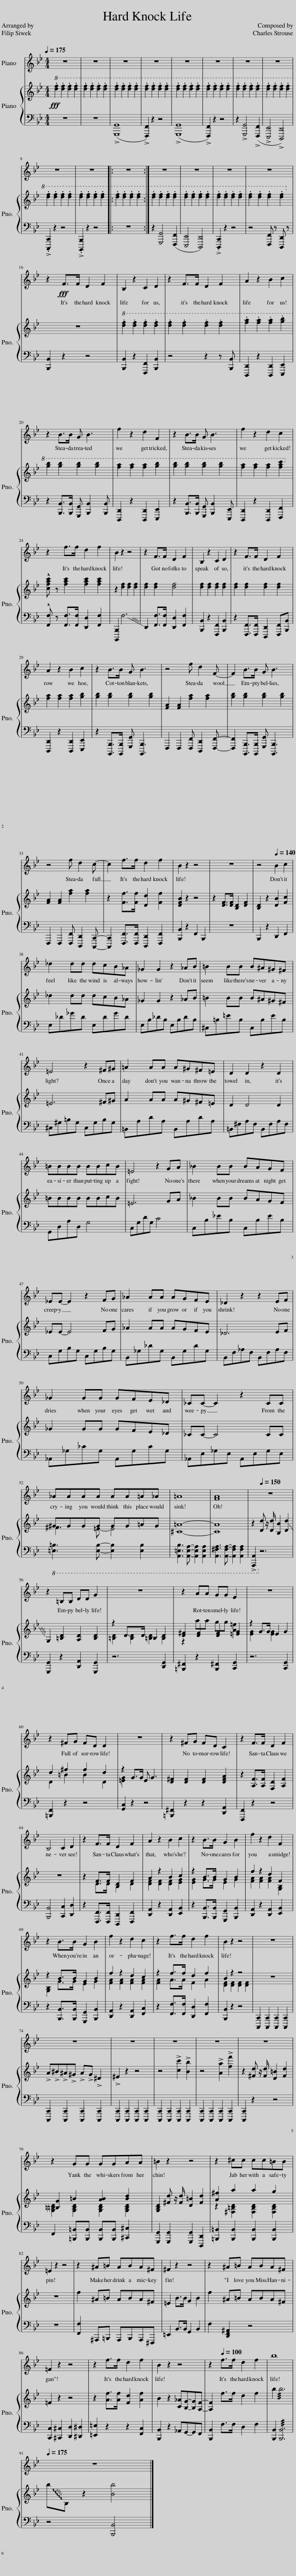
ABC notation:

X:1
%%score 1 { ( 2 4 ) | 3 }
L:1/8
Q:1/4=175
M:4/4
I:linebreak $
K:Bb
V:1 treble
V:2 treble
V:4 treble
V:3 bass
V:1
 z8 | z8 | z8 | z8 | z8 | %5
 z8 | z8 | z8 |$ z8 | z8 |: %10
 z8 :| z8 | z8 | z8 | z8 |$ %15
 z2!fff! F>F D2 F2 | B,2 z2 C2 D2 | z2 F>F D2 F2 | A2 z2 B2 c2 |$ z2 B>B G B3 | %20
 f2 z2 d2 F2 | z2 B>B G B3 | f2 z2 d2 c2 |$ z2 f>f d2 f2 | B2 z2 z4 | %25
 z2 F>F D2 F2 | B,2 z2 C2 D2 | z2 F>F D2 F2 |$ A2 z2 B2 c2 | z2 B>B G B3 | %30
 z4 f d2 F- | F2 B>B G B3 |$ z4 f d2 c- | c2 f>f d2 f2 | B2 z2 z4 | %35
 z8 | z4[Q:1/4=140] B2 c2 |$ _d2 dd dcB_A | _G2 G2 z2 _AB | =B2 BB B^A^G^F |$ %40
 =E4 z2 ^F^G | =A2 AA A^G^F=E | D2 D2 z2 D2 |$ =BBBB BBcB | =E4 z2 GA | %45
 _B2 BB BAGF |$ _EE- E2 z2 FG | _A2 AA AGFE | _D2 z2 z2 EF |$ _G2 GG GFE_D | %50
 _CC- C2 z2 CC |$ _AAAA AA=A_A | =A8 | [FA]8 | z8[Q:1/4=150] |$ %55
 z2 =B,B, DD G2 | z8 | z2 AA GG E2 | z8 |$ z2 ^FG FD D2 | %60
 z8 | z2 ^FG FD C2 | z2 F>F D2 F2 |$ B,4 C2 D2 | z2 F>F D2 F2 | %65
 A2 z2 B2 c2 | z2 B>B G2 B2 | f2 z2 d2 F2 |$ z2 B>B G2 B2 | f2 z2 d2 c2 | %70
 z2 f>f d2 f2 | B2 z2 z4 | z8 |$ z8 | z8 | %75
 z8 | z8 | z8 |$ z2 GG GGAA | =B2 z2 z4 | %80
 z2 ^cc cc=BB |$ =E2 z2 z4 | z2 ^A=B ABA^F | ^F2 z2 z4 | z2 ^A=B ABA^F |$ %85
 =F2 z2 z4 | z2 f>f d2 f2 | B2 z2 z4 | z2[Q:1/4=100] f>f d2 f2 | b8 |$ %90
[Q:1/4=175] z8 |] %91
V:2
!fff!!8va(! .[d'f']2 .[d'f']2 .[d'f']2 .[d'f']2 | .[d'f']2 .[d'f']2 .[d'f']2 .[d'f']2 | .[d'f']2 .[d'f']2 .[d'f']2 .[d'f']2 | .[d'f']2 .[d'f']2 .[d'f']2 .[d'f']2 | .[d'f']2 .[d'f']2 .[d'f']2 .[d'f']2 | %5
 .[d'f']2 .[d'f']2 .[d'f']2 .[d'f']2 | .[d'f']2 .[d'f']2 .[d'f']2 .[d'f']2 | .[d'f']2 .[d'f']2 .[d'f']2 .[d'f']2 |$ .[d'f']2 .[d'f']2 .[d'f']2 .[d'f']2 | .[d'f']2 .[d'f']2 .[d'f']2 .[d'f']2 |: %10
 .[d'f']2 .[d'f']2 .[d'f']2 .[d'f']2 :| .[d'f']2 .[d'f']2 .[d'f']2 .[d'f']2 | .[d'f']2 .[d'f']2 .[d'f']2 .[d'f']2 | .[d'f']2 .[d'f']2 .[d'f']2 .[d'f']2 | .[d'f']2 .[d'f']2 .[d'f']2 .[d'f']2!8va)! |$ %15
 z8 |!8va(! .[d'f']2 .[d'f']2 .[d'f']2 .[d'f']2 | .[d'f']2 .[d'f']2 .[d'f']2 .[d'f']2 | .[f'a']2 .[f'a']2 .[f'a']2 .[g'b']2 |$ [g'b']2 [g'b']2 [g'b']2 [g'b']2 | %20
 [f'a']2 [f'a']2 [f'a']2 [g'b']2 | [g'b']2 [g'b']2 [g'b']2 [g'b']2 | [f'a']2 [f'a']2 [f'a']2 [f'a'c'']2!8va)! |$ !^![cfac'] z [fac']2 [fac']2 [fac']2 | z2 [df]2 [df]2 [df]2 | %25
 [df]2 [df]2 [df]4 | [df]2 [df]2 [df]2 [df]2 | [df]2 [df]2 [df]2 [df]2 |$ [fa]2 [fa]2 [fa]2 [gb]2 | [gb]2 [gb]2 [gb]2 [gb]2 | %30
 [FA]2 [FA]2 [fa]2 [fa]2 | [gb]2 [gb]2 [gb]2 [gb]2 |$ [FA]2 [FA]2 [fa]2 [fa]2 | z2 [Ff]>[Ff] [Dd]2 [Ff]2 | [DFB]2 z2 z4 | %35
 z2 [DF]>[DF] [B,D]2 [DF]2 | [B,D]2 z2 [DB]2 [Fc]2 |$ _d2 dd dcB_A | _G2 G2 z2 _AB | =B2 BB B^A^G^F |$ %40
 =E6 ^F^G | A2 AA A^G^F=E | D2 D4 D2 |$ =BBBB BBcB | =E6 GA | %45
 _B2 BB BAGF |$ _EE- E4 FG | _A2 AA AGFE | _D6 EF |$ _G2 GG GFE_D | %50
 _CC- C4 CC |$ ^GGGG GG=AG | [^C=A]8- | [CA]8 | z2 [Dd] z/ [Dd]/ [B,B]2 !-(![Dd]2 |$ %55
 !-)!G,2 [=B,D]2 [A,D]2 [B,D]2 | z2 D>D =B,2 D2 | [D^F]2 [DF]2 [DF]2 [=EG]2 | z2 G>G E2 G2 |$ d2 ^f2 f2 d2 | %60
 z2 G>G =E G3 | [D^F]2 [DF]2 [DF]2 [DFA]2 | z2 [A,F]>[A,F] [F,D]2 [A,F]2 |$ z8 | z2 F>F D2 F2 | %65
 A2 z2 B2 c2 | z2 B>B G2 B2 | f2 z2 d2 F2 |$ z2 B>B G2 B2 | f2 z2 d2 c2 | %70
 z2 f>f d2 f2 | B2 z2 z4 | z8 |$ !>!A!>!^B!>!^A!>!^G !>!A!>!G !>!^D2 | !>!^E2 z2 z4 | %75
 z4 !>![cc']2 !>![Bb]2 | z4 !>![Aa]2 !>![ff']2 | z2 [^Fd] z/ [Fd]/ [D=B]2 [Fd]2 |$ [=B,G]2 =B2 [AB]2 [Bd]2 | [G,B,D]2 [^Fd] z/ [Fd]/ [D=B]2 [Fd]2 | %80
 [A^f]2 a2 a2 g2 |$ z8 | f2 ^A=B ABA^F | =E2 B>B G2 B2 | f2 ^A=B ABA^F |$ %85
 =F2 z2 z4 | z2 [Af]>[Af] [Fd]2 [Af]2 | B2 z2 [C_A][B,G]-[B,G][A,F]- | [A,F]2 f>f d2 f2 | b2 !///!b6 |$ %90
 !~(!b!~)!B, z2 [Bb]4 |] %91
V:3
 z8 | z8 | (!>![G,,,G,,]8 | !>![F,,,F,,]2) z2 z4 | (!>![G,,,G,,]8 | %5
 !>![F,,,F,,]2) z2 z4 | z2 !>![G,,,G,,]4 (!>![F,,,F,,]2 | !>![E,,,E,,]4 !>![D,,,D,,]4) |$ !>!.[C,,,C,,]2 z2 z4 | !>!.[B,,,,B,,,]2 z2 z4 |: %10
 z8 :| z2 [G,,,G,,]4 ([F,,,F,,]2 | [E,,,E,,]4 [D,,,D,,]4) | !>!.[D,,,C,,]2 z2 z4 | z4 [F,,,F,,] z [D,,,D,,] z |$ %15
 [B,,,B,,]2 z2 z4 | [B,,,B,,]2 z2 [F,,,F,,]2 [B,,,B,,]2 | z4 z2 z [B,,,B,,] | [D,,,D,,]2 z2 [D,,,D,,]2 [E,,,E,,]2 |$ z2 [B,,,B,,]>[B,,,B,,] [G,,,G,,] [B,,,B,,]2 [B,,,B,,] | %20
 [D,,,D,,]2 z2 [D,,,D,,]2 [E,,,E,,]2 | z2 [B,,,B,,]>[B,,,B,,] [G,,,G,,] [B,,,B,,]2 [E,,,E,,] | [D,,,D,,]2 z2 [D,,,D,,]2 [F,,,F,,]2 |$ !^![F,,F,] z [F,,F,]>[F,,F,] [D,,D,]2 [F,,F,]2 | [B,,,,B,,,]2 !-(!F,6 | %25
 !-)!D,,2 [F,,F,]>[F,,F,] [D,,D,]2 [F,,F,]2 | [B,,,B,,]2 z2 [F,,,F,,]2 [B,,,B,,]2 | z2 [F,,,F,,]>[F,,,F,,] [D,,,D,,]2 [F,,,F,,][B,,,B,,] |$ [D,,,D,,]2 z2 [D,,,D,,]2 [E,,,E,,]2 | z2 [B,,,,B,,,]>[B,,,,B,,,] [G,,,G,,] [B,,,,B,,,]3 | %30
 F,,,2 F,,,2 [F,,,F,,] [D,,,D,,]2 [F,,,F,,]- | [F,,,F,,]2 [B,,,,B,,,]>[B,,,,B,,,] [G,,,G,,] [B,,,,B,,,]3 |$ F,,,2 F,,,2 [F,,,F,,] [D,,,D,,]2 [C,,,C,,]- | [C,,,C,,]2 [F,,,F,,]>[F,,,F,,] [D,,,D,,]2 [F,,,F,,]2 | [B,,,B,,]2 z2 F,,2 B,,,2 | %35
 z8 | B,,,2 z2 D,,2 F,,2 |$ E,_D_GD E,DGD | E,B,_DB, E,B,DB, | ^C,=B,=EB, C,B,EB, |$ %40
 ^C,^G,=B,G, C,G,B,G, | =B,,A,DA, B,,A,DA, | =B,,^F,A,F, B,,F,A,F, |$ G,,D,A,D, G,4 | C,G,DG, C4 | %45
 C,B,_EB, C,B,EB, |$ C,G,B,G, C,G,B,G, | B,,_G,_DG, B,,G,DG, | B,,F,_A,F, B,,F,A,F, |$ _A,,_G,_CG, A,,G,CG, | %50
 _A,,E,_G,E, A,,E,G,E, |$!8vb(! [=E,,=B,,]3 [E,,B,,]- [E,,B,,]2 [E,,B,,]2 | [A,,,=E,,B,,]3 [A,,,E,,A,,]- [A,,,E,,A,,]2 [A,,,E,,A,,]2 | [A,,,^F,,A,,]3 [A,,,F,,A,,]- [A,,,F,,A,,]2 [A,,,F,,A,,]2 | !>![A,,,,A,,,]2!8vb)! z6 |$ %55
 [G,,,G,,]2 z2 [D,,A,,]2 [G,,,G,,]2 | z6 [D,,G,,]2 | [=B,,,^F,,]2 z2 [B,,,^F,,]2 [C,,G,,]2 | z6 [C,,G,,]2 |$ [=B,,,F,,]2 z2 z4 | %60
 [G,,C,]2 z2 z4 | [=B,,,^F,,]2 z2 z2 [D,,A,,]2 | [F,,,F,,]2 z2 z4 |$ [B,,,B,,]4 [C,,C,]2 [D,,D,]2 | z2 [F,,,F,,]>[F,,,F,,] [D,,,D,,]2 [F,,,F,,]2 | %65
 [D,,A,,]2 z2 [D,,A,,]2 [E,,B,,]2 | z2 [B,,,B,,]>[B,,,B,,] [G,,,G,,]2 [B,,,B,,]2 | [D,,A,,]2 z2 [D,,A,,]2 [E,,B,,]2 |$ z2 [B,,,B,,]>[B,,,B,,] [G,,,G,,]2 [B,,,B,,]2 | [D,,A,,]2 z2 [D,,A,,]2 [F,,C,]2 | %70
 z2 [F,,F,]>[F,,F,] [D,,D,]2 [F,,F,]2 | [B,,,B,,]2 z2 z4 | [C,,,C,,]2 [C,,,C,,]2 [C,,,C,,]2 [C,,,C,,]2 |$ [C,,,C,,]2 [C,,,C,,]2 [C,,,C,,]2 [C,,,C,,]2 | [C,,,C,,]2 [C,,,C,,]2 [C,,,C,,]2 [C,,,C,,]2 | %75
 [C,,,C,,]2 [C,,,C,,]2 [C,,,C,,]2 [C,,,C,,]2 | [C,,,C,,]2 [C,,,C,,]2 [C,,,C,,]2 [C,,,C,,]2 | [C,,,C,,]2 z2 z4 |$ F,,2 [=B,,,=B,,][B,,,B,,] [B,,,B,,][B,,,B,,] [^C,,^C,]2 | [G,,,G,,]2 [G,,,G,,]2 [G,,,G,,]2 [D,,,D,,]2 | %80
 [=B,,,=B,,]2 [B,,,B,,]2 [B,,,B,,]2 [B,,,B,,]2 |$ z8 | [F,,F,]2 ^A,,,=B,,, A,,,B,,,A,,,^F,,, | =E,,2 B,,>B,, G,,2 B,,2 | F,2 [D,,F,,^A,,]2 z4 |$ %85
 [C,,C,]2 [^C,,^C,]2 [D,,D,]2 [^D,,^D,]2 | [=E,,=E,]2 z2 z2 [F,,C,]2 | [B,,,B,,]2 z2 _A,,G,,-G,,F,, | [B,,,B,,]2 F,>F, D,2 F,2 | [B,,,B,,]2 !///![B,,,B,,]6 |$ %90
 z4 [B,,,B,,]4 |] %91
V:4
!8va(! x8 | x8 | x8 | x8 | x8 | %5
 x8 | x8 | x8 |$ x8 | x8 |: %10
 x8 :| x8 | x8 | x8 | x8!8va)! |$ %15
 x8 |!8va(! x8 | x8 | x8 |$ x8 | %20
 x8 | x8 | x8!8va)! |$ x8 | x8 | %25
 x8 | x8 | x8 |$ x8 | x8 | %30
 x8 | x8 |$ x8 | x8 | x8 | %35
 x8 | x8 |$ x8 | x8 | x8 |$ %40
 x8 | x8 | x8 |$ x8 | x8 | %45
 x8 |$ x8 | x8 | x8 |$ x8 | %50
 x8 |$ ^F3 =E- E4 | x8 | x8 | x8 |$ %55
 x8 | [=B,D]2 [B,D]2 [B,D]2 [B,D]2 | z2 aa gg [A=e]2 | [EG]2 x2 [EG]2 x2 |$ D2 =B2 B2 D2 | %60
 [=EG]2 x6 | x8 | x8 |$ x8 | x2 D>D B,2 D2 | %65
 [DF]2 [DF]2 [DF]2 [EG]2 | [EG]2 G>G E2 G2 | [FA]2 [FA]2 [FA]2 [G,B,]2 |$ [G,B,]2 G>G E2 G2 | [FA]2 [FA]2 [FA]2 [FA]2 | %70
 [FA]2 A>A F2 A2 | [DF]2 [DF]2 [DF]2 [DF]2 | x8 |$ x8 | x8 | %75
 x8 | x8 | x8 |$ [G,=B,D]2 [G,B,D]2 [G,B,D]2 [G,B,D]2 | x8 | %80
 z2 [^F,=B,D]2 [F,B,D]2 [F,B,D]2 |$ x8 | x8 | x8 | x8 |$ %85
 x8 | x8 | x8 | x8 | x8 |$ %90
 x8 |] %91
